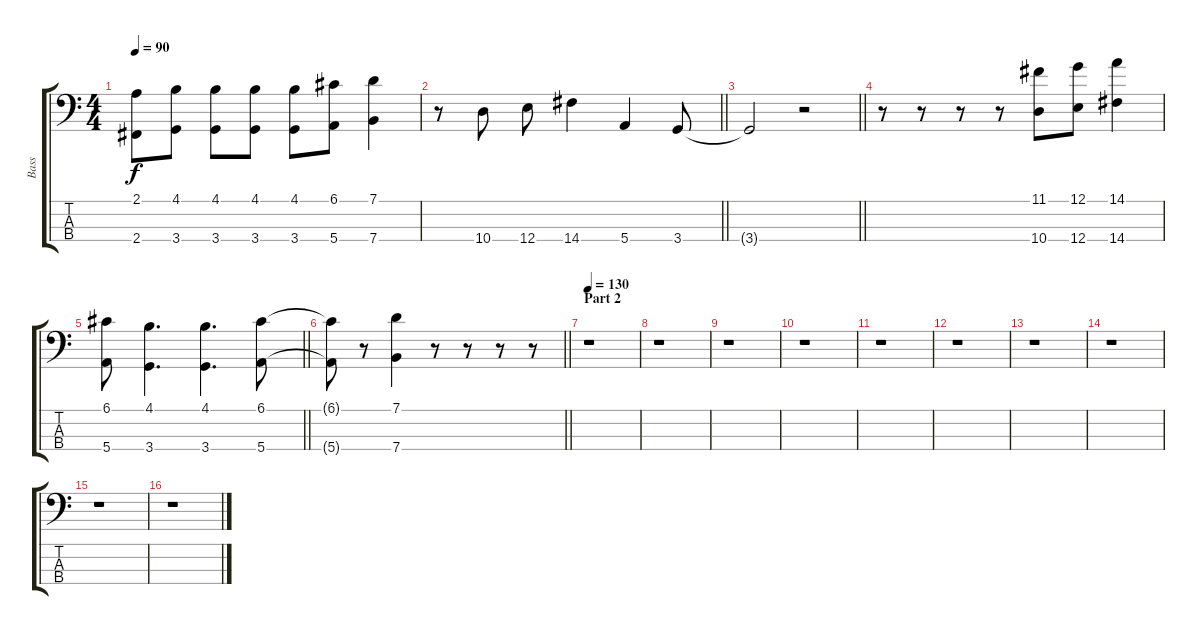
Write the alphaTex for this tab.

\track ("Bass" "Bass") {instrument electricbasspick}
\staff {score tabs}
\tuning (G2 D2 A1 E1) {hide}
\ts (4 4)
\tempo 90
\clef f4
\ks c
(2.1 2.4).8{dy f} (4.1 3.4).8 (4.1 3.4).8 (4.1 3.4).8 (4.1 3.4).8 (6.1 5.4).8 (7.1 7.4).4 |
\barLineRight lightlight
r.8 10.4.8 12.4.8 14.4.4 5.4.4 3.4.8 |
\barLineRight lightlight
3.4{t}.2 r.2 |
r.8 r.8 r.8 r.8 (11.1 10.4).8 (12.1 12.4).8 (14.1 14.4).4 |
\barLineRight lightlight
(6.1 5.4).8 (4.1 3.4).4{d} (4.1 3.4).4{d} (6.1 5.4).8 |
\barLineRight lightlight
(6.1{t} 5.4{t}).8 r.8 (7.1 7.4).4 r.8 r.8 r.8 r.8 |
\section ("" "Part 2")
\tempo 130
r.1 |
r.1 |
r.1 |
r.1 |
r.1 |
r.1 |
r.1 |
r.1 |
r.1 |
r.1
